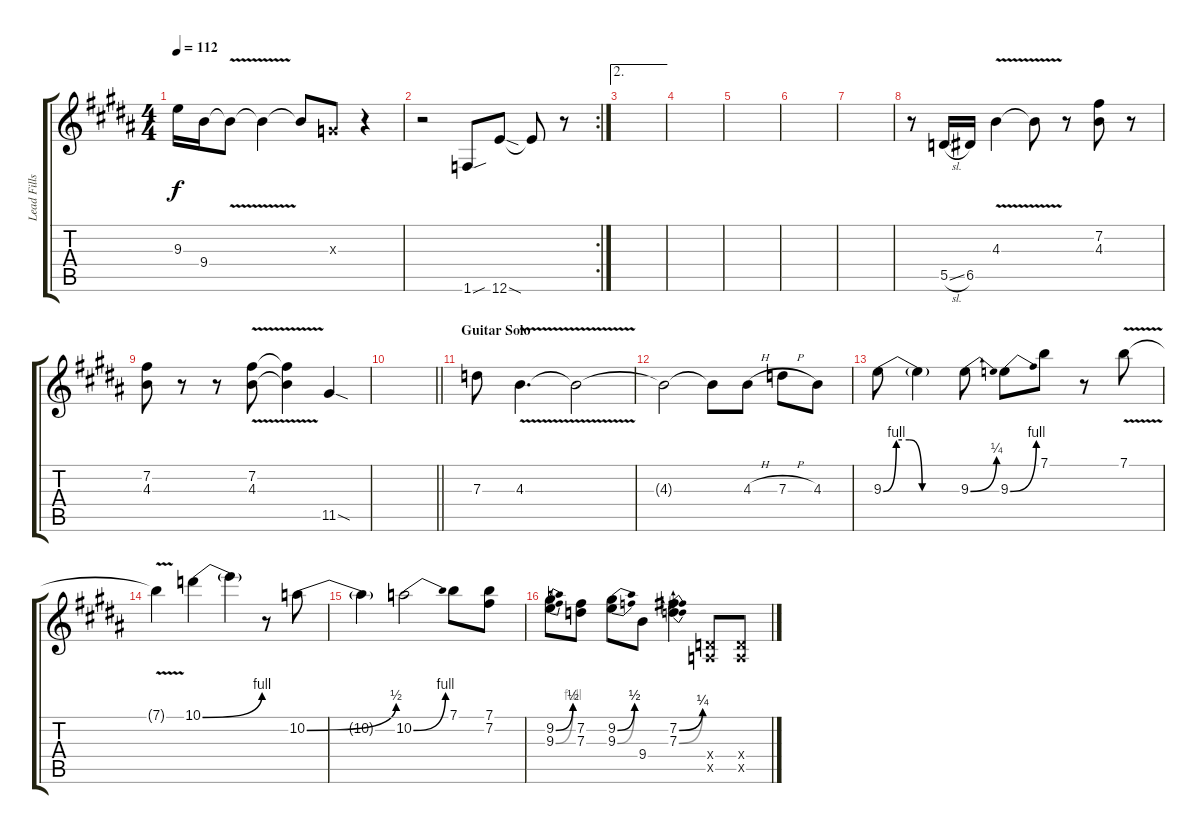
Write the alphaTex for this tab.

\track ("Lead Fills" "Lead Fills") {instrument overdrivenguitar}
\staff {score tabs}
\tuning (E4 B3 G3 D3 A2 E2) {hide}
\ts (4 4)
\tempo 112
\clef g2
\ks b
9.3.16{dy f} 9.4.16 9.4{v t}.8 9.4{t}.4 9.4{t}.8 0.3{x}.8 r.4 |
\rc 2
r.2 1.6{sou}.8 12.6{sod}.8 12.6{t}.8 r.8 |
\ae 2
|
|
|
|
|
r.8 5.5{sl}.16 6.5.16 4.3{v}.4 4.3{t}.8 r.8 (7.2 4.3).8 r.8 |
(7.2 4.3).8 r.8 r.8 (7.2{v} 4.3{v}).8 (7.2{t} 4.3{t}).4 11.5{sod}.4 |
\barLineRight lightlight
|
\section ("" "Guitar Solo")
7.3.8 4.3{v}.4{d} 4.3{t}.2 |
4.3{t}.2 4.3{t}.8 4.3{h}.8 7.3{h}.8 4.3.8 |
9.3{be (custom 0 0 10 4 20 4 30 0 60 0)}.8 9.3{t}.4 9.3{be (bend 0 0 60 1)}.8 9.3{be (bend 0 0 60 4)}.8 7.1.8 r.8 7.1{v}.8 |
7.1{t}.4 10.1{be (bend 0 0 60 4)}.4 10.1{t}.4 r.8 10.2{be (bend 0 0 60 2)}.8 |
10.2{t}.4 10.2{be (bend 0 0 60 4)}.2 7.1.8 (7.1 7.2).8 |
(9.2{be (bend 0 0 60 2)} 9.3{be (bend 0 0 60 4)}).8 (7.2 7.3).8 (9.2{be (bend 0 0 60 2)} 9.3{be (bend 0 0 60 2)}).8 9.4.8 (7.2{be (bend 0 0 60 1)} 7.3{be (bend 0 0 60 1)}).4 (0.4{x} 0.5{x}).8 (0.4{x} 0.5{x}).8
